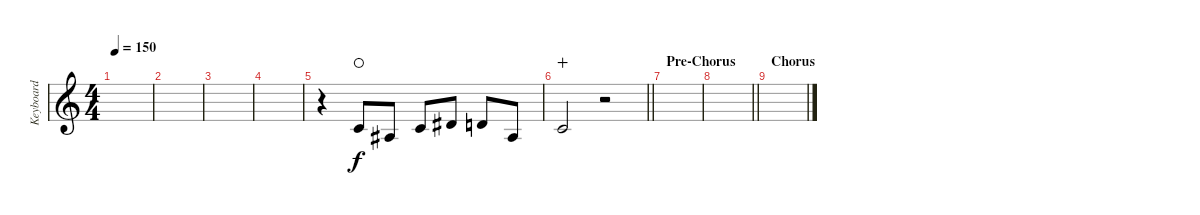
\track ("Keyboard" "Keyboard") {instrument acousticgrandpiano}
\staff {score}
\tuning (D4 A3 F3 C3 G2 C2) {hide}
\ts (4 4)
\tempo 150
\clef g2
\ks c
|
|
|
|
r.4{instrument recorder} 7.3.8{waho} 5.3.8 7.3.8 6.2.8 5.2.8 5.3.8 |
\barLineRight lightlight
7.3.2{wahc} r.2 |
\section ("" "Pre-Chorus")
|
\barLineRight lightlight
|
\section ("" "Chorus")
